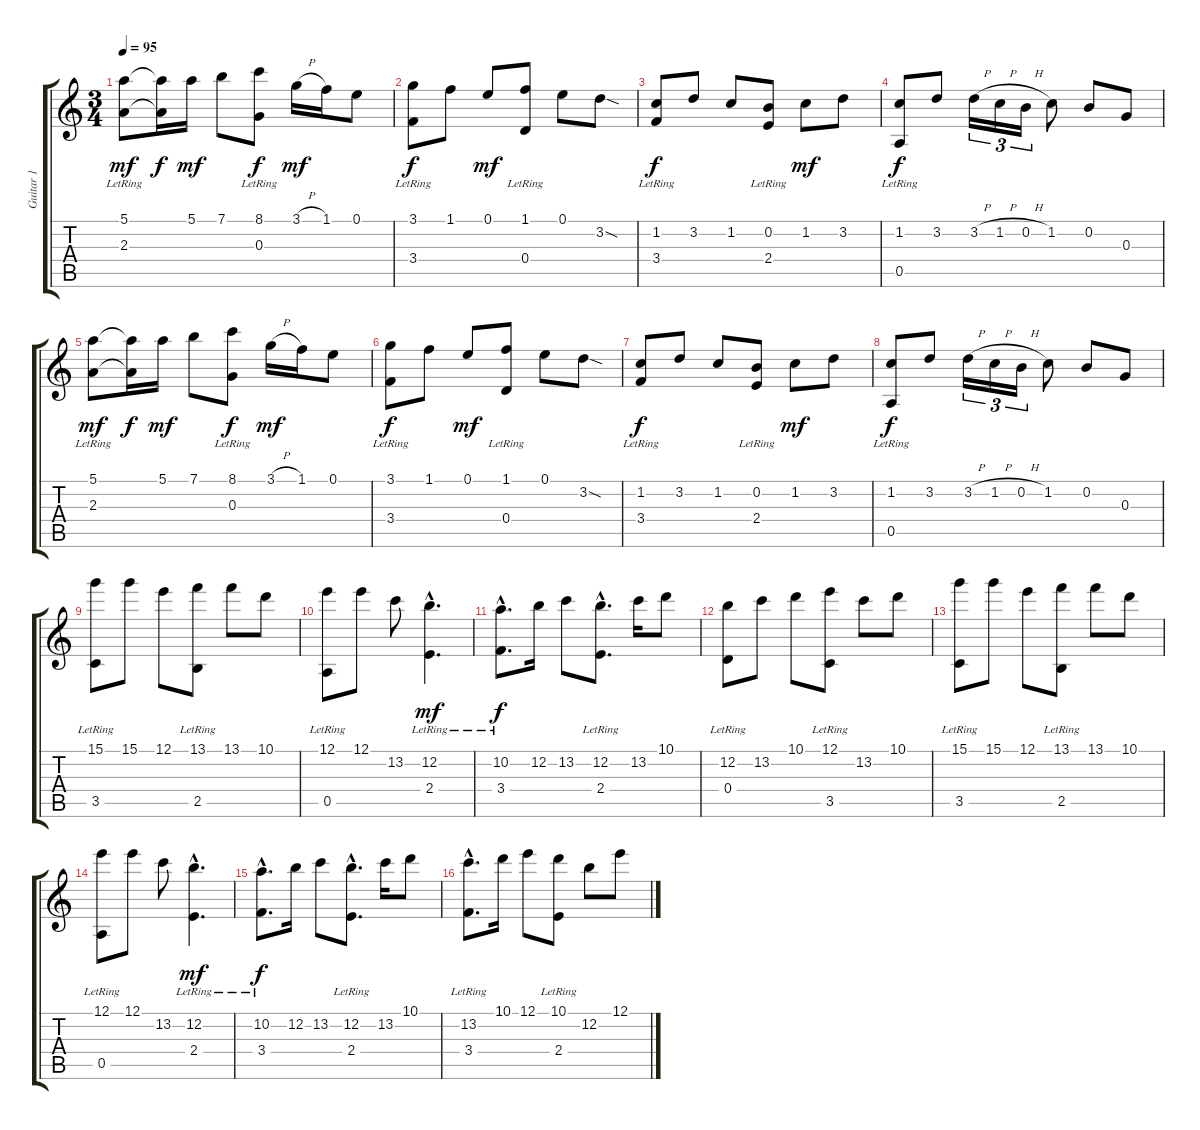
\track ("Guitar 1" "Guitar 1") {instrument acousticguitarnylon}
\staff {score tabs}
\tuning (E4 B3 G3 D3 A2 E2) {hide}
\ts (3 4)
\tempo 95
\clef g2
\ks c
(5.1 2.3{lr}).8{dy mf instrument acousticguitarnylon} (5.1{t} 2.3{t}).16{dy f} 5.1.16{dy mf} 7.1.8 (8.1 0.3{lr}).8{dy f} 3.1{h}.16{dy mf} 1.1.16 0.1.8 |
(3.1 3.4{lr}).8{dy f} 1.1.8 0.1.8{dy mf} (1.1 0.4{lr}).8 0.1.8 3.2{sod}.8 |
(1.2 3.4{lr}).8{dy f} 3.2.8 1.2.8 (0.2 2.4{lr}).8 1.2.8{dy mf} 3.2.8 |
(1.2 0.5{lr}).8{dy f} 3.2.8 3.2{h}.16{tu (3 2)} 1.2{h}.16{tu (3 2)} 0.2{h}.16{tu (3 2)} 1.2.8 0.2.8 0.3.8 |
(5.1 2.3{lr}).8{dy mf} (5.1{t} 2.3{t}).16{dy f} 5.1.16{dy mf} 7.1.8 (8.1 0.3{lr}).8{dy f} 3.1{h}.16{dy mf} 1.1.16 0.1.8 |
(3.1 3.4{lr}).8{dy f} 1.1.8 0.1.8{dy mf} (1.1 0.4{lr}).8 0.1.8 3.2{sod}.8 |
(1.2 3.4{lr}).8{dy f} 3.2.8 1.2.8 (0.2 2.4{lr}).8 1.2.8{dy mf} 3.2.8 |
(1.2 0.5{lr}).8{dy f} 3.2.8 3.2{h}.16{tu (3 2)} 1.2{h}.16{tu (3 2)} 0.2{h}.16{tu (3 2)} 1.2.8 0.2.8 0.3.8 |
(15.1 3.5{lr}).8 15.1.8 12.1.8 (13.1 2.5{lr}).8 13.1.8 10.1.8 |
(12.1 0.5{lr}).8 12.1.8 13.2.8 (12.2{hac} 2.4{hac lr}).4{d dy mf} |
(10.2{hac} 3.4{hac lr}).8{d dy f} 12.2.16 13.2.8 (12.2{hac} 2.4{hac lr}).8{d} 13.2.16 10.1.8 |
(12.2 0.4{lr}).8 13.2.8 10.1.8 (12.1 3.5{lr}).8 13.2.8 10.1.8 |
(15.1 3.5{lr}).8 15.1.8 12.1.8 (13.1 2.5{lr}).8 13.1.8 10.1.8 |
(12.1 0.5{lr}).8 12.1.8 13.2.8 (12.2{hac} 2.4{hac lr}).4{d dy mf} |
(10.2{hac} 3.4{hac lr}).8{d dy f} 12.2.16 13.2.8 (12.2{hac} 2.4{hac lr}).8{d} 13.2.16 10.1.8 |
(13.2{hac} 3.4{hac lr}).8{d} 10.1.16 12.1.8 (10.1 2.4{lr}).8 12.2.8 12.1.8
